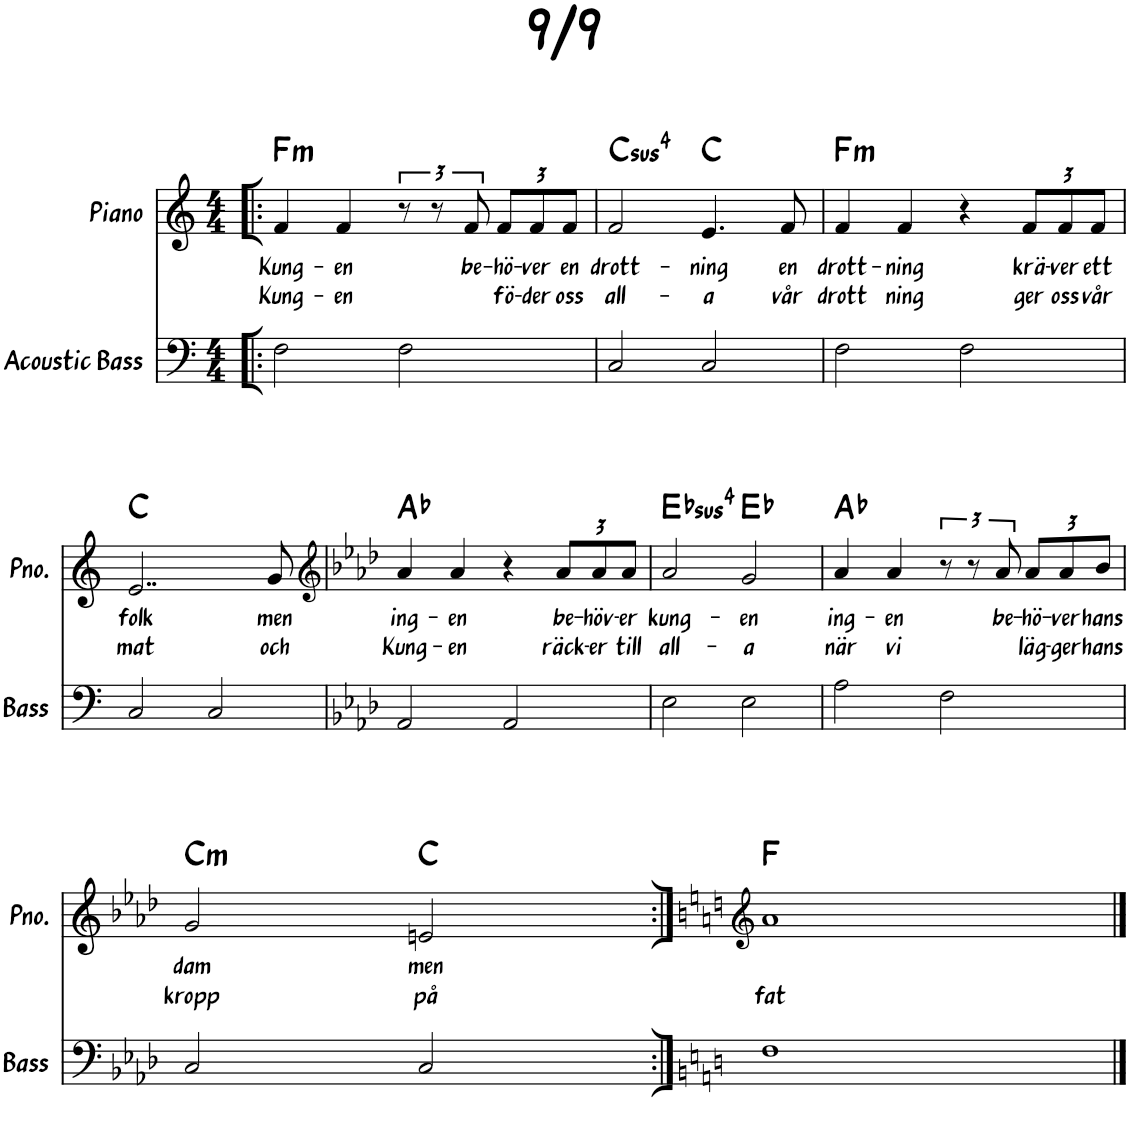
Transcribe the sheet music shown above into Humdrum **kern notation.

**kern	**kern	**text	**text	**harte
*part2	*part1	*part1	*part1	*part1
*staff2	*staff1	*staff1	*staff1	*
*I"Acoustic Bass	*I"Piano	*	*	*
*I'Bass	*I'Pno.	*	*	*
*clefF4	*clefG2	*	*	*
*Trd7c12	*	*	*	*
*k[]	*k[]	*	*	*
*M4/4	*M4/4	*	*	*
=1!|:	=1!|:	=1!|:	=1!|:	=1!|:
!	!	!LO:LY:b	!LO:LY:b	!LO:H:kt=m
2F\	4f/	Kung-	Kung-	F:min
!	!	!LO:LY:b	!LO:LY:b	!
.	4f/	-en	-en	.
2F\	12r	.	.	.
.	12r	.	.	.
!	!	!LO:LY:b	!	!
.	12f/	be-	.	.
*	*Xbrackettup	*	*	*
!	!	!LO:LY:b	!LO:LY:b	!
.	12f/L	-hö-	fö-	.
!	!	!LO:LY:b	!LO:LY:b	!
.	12f/	-ver	-der	.
!	!	!LO:LY:b	!LO:LY:b	!
.	12f/J	en	oss	.
=2	=2	=2	=2	=2
!	!	!LO:LY:b	!LO:LY:b	!LO:H:kt=4
2C/	2f/	drott-	all-	C:sus4
!	!	!LO:LY:b	!LO:LY:b	!
2C/	4.e/	-ning	-a	C:maj
!	!	!LO:LY:b	!LO:LY:b	!
.	8f/	en	vår	.
=3	=3	=3	=3	=3
!	!	!LO:LY:b	!LO:LY:b	!LO:H:kt=m
2F\	4f/	drott-	drott	F:min
!	!	!LO:LY:b	!LO:LY:b	!
.	4f/	-ning	ning	.
2F\	4r	.	.	.
!	!	!LO:LY:b	!LO:LY:b	!
.	12f/L	krä-	ger	.
!	!	!LO:LY:b	!LO:LY:b	!
.	12f/	-ver	oss	.
!	!	!LO:LY:b	!LO:LY:b	!
.	12f/J	ett	vår	.
!!LO:LB:g=z
=4	=4	=4	=4	=4
!	!	!LO:LY:b	!LO:LY:b	!
2C/	2..e/	folk	mat	C:maj
2C/	.	.	.	.
!	!	!LO:LY:b	!LO:LY:b	!
.	8g/	men	och	.
=5	=5	=5	=5	=5
*	*clefG2	*	*	*
*k[b-e-a-d-]	*k[b-e-a-d-]	*	*	*
!	!	!LO:LY:b	!LO:LY:b	!
2AA-/	4a-/	ing-	Kung-	Ab:maj
!	!	!LO:LY:b	!LO:LY:b	!
.	4a-/	-en	-en	.
2AA-/	4r	.	.	.
!	!	!LO:LY:b	!LO:LY:b	!
.	12a-/L	be-	räck-	.
!	!	!LO:LY:b	!LO:LY:b	!
.	12a-/	-höv-	-er	.
!	!	!LO:LY:b	!LO:LY:b	!
.	12a-/J	-er	till	.
=6	=6	=6	=6	=6
!	!	!LO:LY:b	!LO:LY:b	!LO:H:kt=4
2E-\	2a-/	kung-	all-	Eb:sus4
!	!	!LO:LY:b	!LO:LY:b	!
2E-\	2g/	-en	-a	Eb:maj
=7	=7	=7	=7	=7
!	!	!LO:LY:b	!LO:LY:b	!
2A-\	4a-/	ing-	när	Ab:maj
!	!	!LO:LY:b	!LO:LY:b	!
.	4a-/	-en	vi	.
*	*brackettup	*	*	*
2F\	12r	.	.	.
.	12r	.	.	.
!	!	!LO:LY:b	!	!
.	12a-/	be-	.	.
*	*Xbrackettup	*	*	*
!	!	!LO:LY:b	!LO:LY:b	!
.	12a-/L	-hö-	läg-	.
!	!	!LO:LY:b	!LO:LY:b	!
.	12a-/	-ver	-ger	.
!	!	!LO:LY:b	!LO:LY:b	!
.	12b-/J	hans	hans	.
!!LO:LB:g=z
=8	=8	=8	=8	=8
!	!	!LO:LY:b	!LO:LY:b	!LO:H:kt=m
2C/	2g/	dam	kropp	C:min
!	!	!LO:LY:b	!LO:LY:b	!
2C/	2en/	men	på	C:maj
=9:|!	=9:|!	=9:|!	=9:|!	=9:|!
*	*clefG2	*	*	*
*k[]	*k[]	*	*	*
!	!	!	!LO:LY:b	!
1F	1a	.	fat	F:maj
==	==	==	==	==
*-	*-	*-	*-	*-
